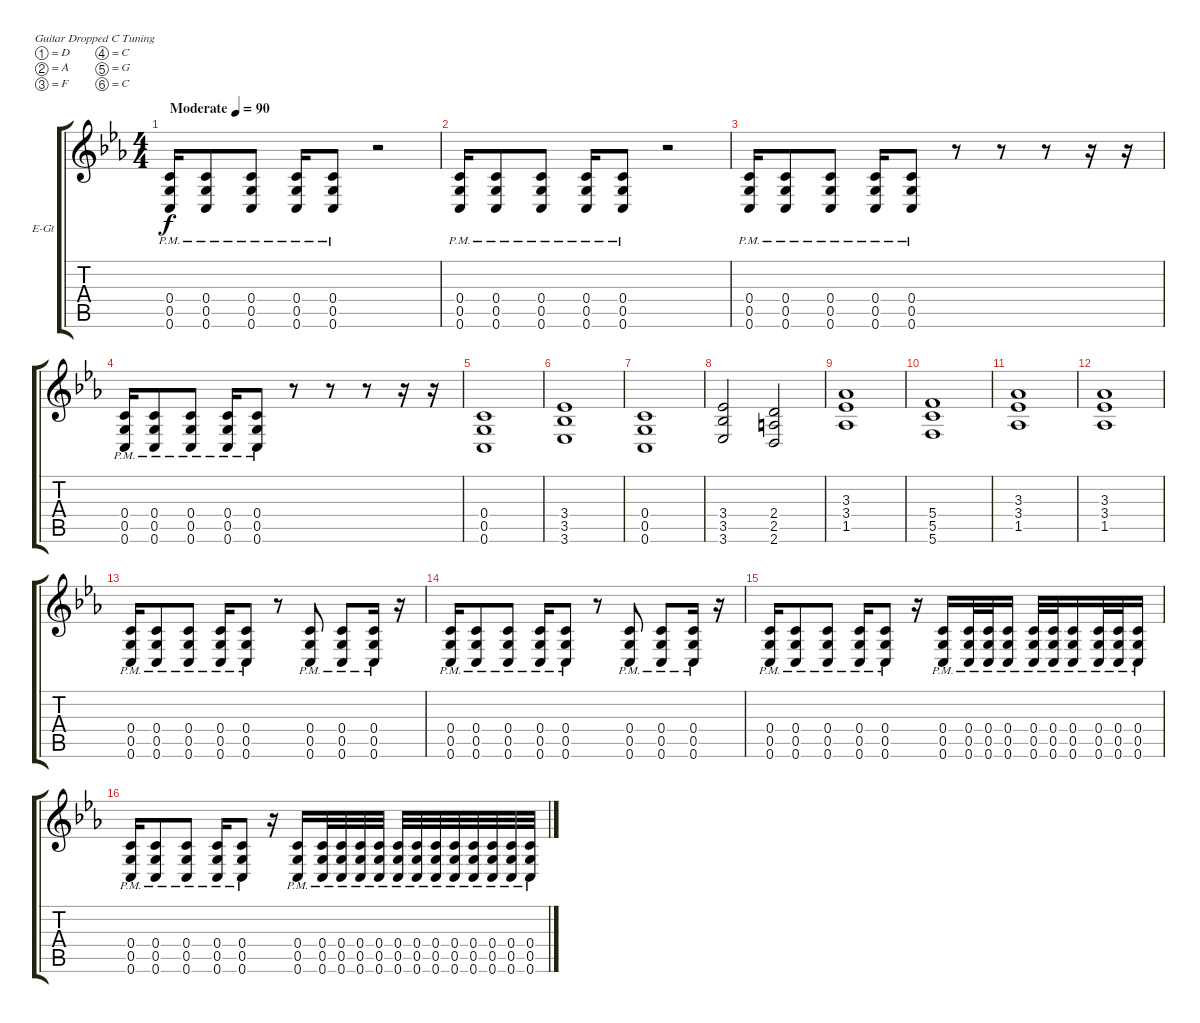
\bracketExtendMode groupsimilarinstruments
\firstSystemTrackNameOrientation horizontal
\otherSystemsTrackNameOrientation horizontal
\track ("Guitar 2 Heavy riff" "E-Gt") {instrument distortionguitar}
\staff {score tabs}
\tuning (D4 A3 F3 C3 G2 C2)
\ts (4 4)
\beaming (8 2 2 2 2)
\tempo (90 "Moderate")
\clef g2
\ks cminor
(0.4{pm} 0.5{pm} 0.6{pm}).16{dy f instrument distortionguitar} (0.4{pm} 0.5{pm} 0.6{pm}).8 (0.4{pm} 0.5{pm} 0.6{pm}).8 (0.4{pm} 0.5{pm} 0.6{pm}).16 (0.4{pm} 0.5{pm} 0.6{pm}).8 r.2 |
(0.4{pm} 0.5{pm} 0.6{pm}).16 (0.4{pm} 0.5{pm} 0.6{pm}).8 (0.4{pm} 0.5{pm} 0.6{pm}).8 (0.4{pm} 0.5{pm} 0.6{pm}).16 (0.4{pm} 0.5{pm} 0.6{pm}).8 r.2 |
(0.4{pm} 0.5{pm} 0.6{pm}).16 (0.4{pm} 0.5{pm} 0.6{pm}).8 (0.4{pm} 0.5{pm} 0.6{pm}).8 (0.4{pm} 0.5{pm} 0.6{pm}).16 (0.4{pm} 0.5{pm} 0.6{pm}).8 r.8 r.8 r.8 r.16 r.16 |
(0.4{pm} 0.5{pm} 0.6{pm}).16 (0.4{pm} 0.5{pm} 0.6{pm}).8 (0.4{pm} 0.5{pm} 0.6{pm}).8 (0.4{pm} 0.5{pm} 0.6{pm}).16 (0.4{pm} 0.5{pm} 0.6{pm}).8 r.8 r.8 r.8 r.16 r.16 |
(0.4 0.5 0.6).1 |
(3.4 3.5 3.6).1 |
(0.4 0.5 0.6).1 |
(3.4 3.5 3.6).2 (2.4 2.5 2.6).2 |
(3.3 3.4 1.5).1 |
(5.4 5.5 5.6).1 |
(3.3 3.4 1.5).1 |
(3.3 3.4 1.5).1 |
(0.4{pm} 0.5{pm} 0.6{pm}).16 (0.4{pm} 0.5{pm} 0.6{pm}).8 (0.4{pm} 0.5{pm} 0.6{pm}).8 (0.4{pm} 0.5{pm} 0.6{pm}).16 (0.4{pm} 0.5{pm} 0.6{pm}).8 r.8 (0.4{pm} 0.5{pm} 0.6{pm}).8 (0.4{pm} 0.5{pm} 0.6{pm}).8 (0.4{pm} 0.5{pm} 0.6{pm}).16 r.16 |
(0.4{pm} 0.5{pm} 0.6{pm}).16 (0.4{pm} 0.5{pm} 0.6{pm}).8 (0.4{pm} 0.5{pm} 0.6{pm}).8 (0.4{pm} 0.5{pm} 0.6{pm}).16 (0.4{pm} 0.5{pm} 0.6{pm}).8 r.8 (0.4{pm} 0.5{pm} 0.6{pm}).8 (0.4{pm} 0.5{pm} 0.6{pm}).8 (0.4{pm} 0.5{pm} 0.6{pm}).16 r.16 |
(0.4{pm} 0.5{pm} 0.6{pm}).16 (0.4{pm} 0.5{pm} 0.6{pm}).8 (0.4{pm} 0.5{pm} 0.6{pm}).8 (0.4{pm} 0.5{pm} 0.6{pm}).16 (0.4{pm} 0.5{pm} 0.6{pm}).8 r.16 (0.4{pm} 0.5{pm} 0.6{pm}).16 (0.4{pm} 0.5{pm} 0.6{pm}).32 (0.4{pm} 0.5{pm} 0.6{pm}).32 (0.4{pm} 0.5{pm} 0.6{pm}).16 (0.4{pm} 0.5{pm} 0.6{pm}).32 (0.4{pm} 0.5{pm} 0.6{pm}).32 (0.4{pm} 0.5{pm} 0.6{pm}).16 (0.4{pm} 0.5{pm} 0.6{pm}).32 (0.4{pm} 0.5{pm} 0.6{pm}).32 (0.4{pm} 0.5{pm} 0.6{pm}).16 |
(0.4{pm} 0.5{pm} 0.6{pm}).16 (0.4{pm} 0.5{pm} 0.6{pm}).8 (0.4{pm} 0.5{pm} 0.6{pm}).8 (0.4{pm} 0.5{pm} 0.6{pm}).16 (0.4{pm} 0.5{pm} 0.6{pm}).8 r.16 (0.4{pm} 0.5{pm} 0.6{pm}).16 (0.4{pm} 0.5{pm} 0.6{pm}).32 (0.4{pm} 0.5{pm} 0.6{pm}).32 (0.4{pm} 0.5{pm} 0.6{pm}).32 (0.4{pm} 0.5{pm} 0.6{pm}).32 (0.4{pm} 0.5{pm} 0.6{pm}).32 (0.4{pm} 0.5{pm} 0.6{pm}).32 (0.4{pm} 0.5{pm} 0.6{pm}).32 (0.4{pm} 0.5{pm} 0.6{pm}).32 (0.4{pm} 0.5{pm} 0.6{pm}).32 (0.4{pm} 0.5{pm} 0.6{pm}).32 (0.4{pm} 0.5{pm} 0.6{pm}).32 (0.4{pm} 0.5{pm} 0.6{pm}).32
